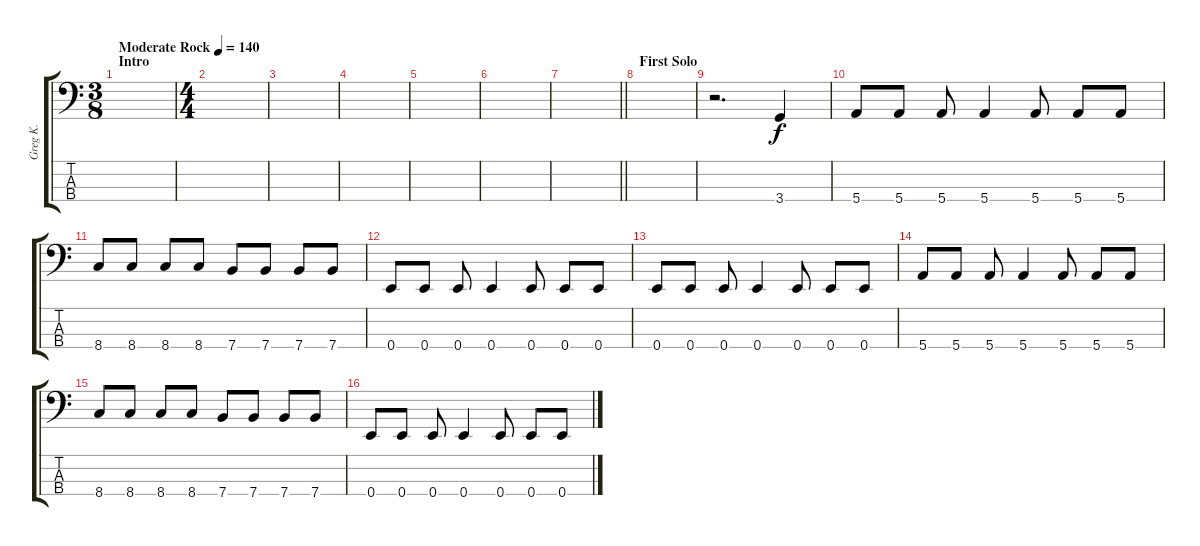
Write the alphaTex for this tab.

\track ("Greg K." "Greg K.") {instrument electricbassfinger}
\staff {score tabs}
\tuning (G2 D2 A1 E1) {hide}
\ts (3 8)
\section ("" "Intro")
\tempo (140 "Moderate Rock")
\clef f4
\ks c
|
\ts (4 4)
|
|
|
|
|
\barLineRight lightlight
|
\section ("" "First Solo")
|
r.2{d} 3.4.4 |
5.4.8 5.4.8 5.4.8 5.4.4 5.4.8 5.4.8 5.4.8 |
8.4.8 8.4.8 8.4.8 8.4.8 7.4.8 7.4.8 7.4.8 7.4.8 |
0.4.8 0.4.8 0.4.8 0.4.4 0.4.8 0.4.8 0.4.8 |
0.4.8 0.4.8 0.4.8 0.4.4 0.4.8 0.4.8 0.4.8 |
5.4.8 5.4.8 5.4.8 5.4.4 5.4.8 5.4.8 5.4.8 |
8.4.8 8.4.8 8.4.8 8.4.8 7.4.8 7.4.8 7.4.8 7.4.8 |
0.4.8 0.4.8 0.4.8 0.4.4 0.4.8 0.4.8 0.4.8
